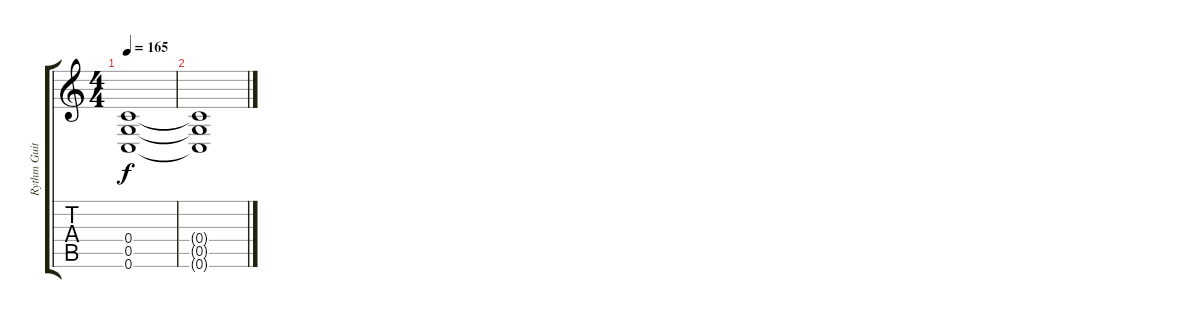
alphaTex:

\track ("Rythm Guitar #1" "Rythm Guit") {instrument distortionguitar}
\staff {score tabs}
\tuning (D4 A3 F3 C3 G2 C2) {hide}
\ts (4 4)
\tempo 165
\clef g2
\ks c
(0.4{t} 0.5{t} 0.6{t}).1{dy f} |
(0.4{t} 0.5{t} 0.6{t}).1
